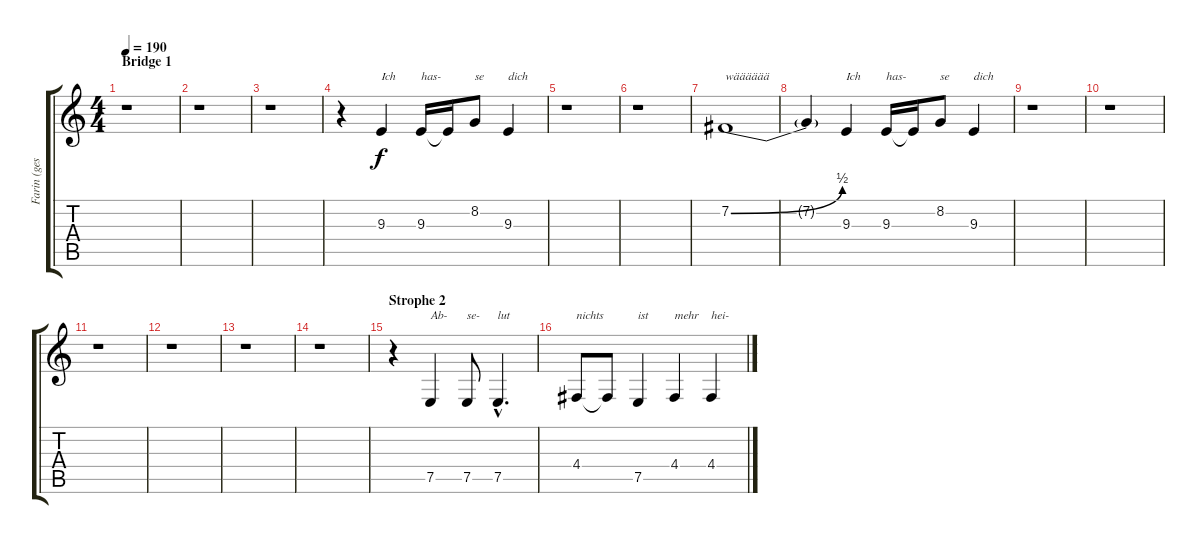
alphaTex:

\track ("Farin (gesang)" "Farin (ges") {instrument trumpet}
\staff {score tabs}
\tuning (E4 B3 G3 D3 A2 E2) {hide}
\ts (4 4)
\section ("" "Bridge 1")
\tempo 190
\clef g2
\ks c
r.1{dy f} |
r.1 |
r.1 |
r.4 9.3.4{txt "Ich"} 9.3.16{txt "has-"} 9.3{t}.16 8.2.8{txt "se"} 9.3.4{txt "dich"} |
r.1 |
r.1 |
7.2{be (bend 0 0 60 2)}.1{txt "wääääää"} |
7.2{t}.4 9.3.4{txt "Ich"} 9.3.16{txt "has-"} 9.3{t}.16 8.2.8{txt "se"} 9.3.4{txt "dich"} |
r.1 |
r.1 |
r.1 |
r.1 |
r.1 |
r.1 |
\section ("" "Strophe 2")
r.4 7.5.4{txt "Ab-"} 7.5.8{txt "se-"} 7.5{hac}.4{d txt "lut"} |
4.4.8{txt "nichts"} 4.4{t}.8 7.5.4{txt "ist"} 4.4.4{txt "mehr"} 4.4.4{txt "hei-"}
